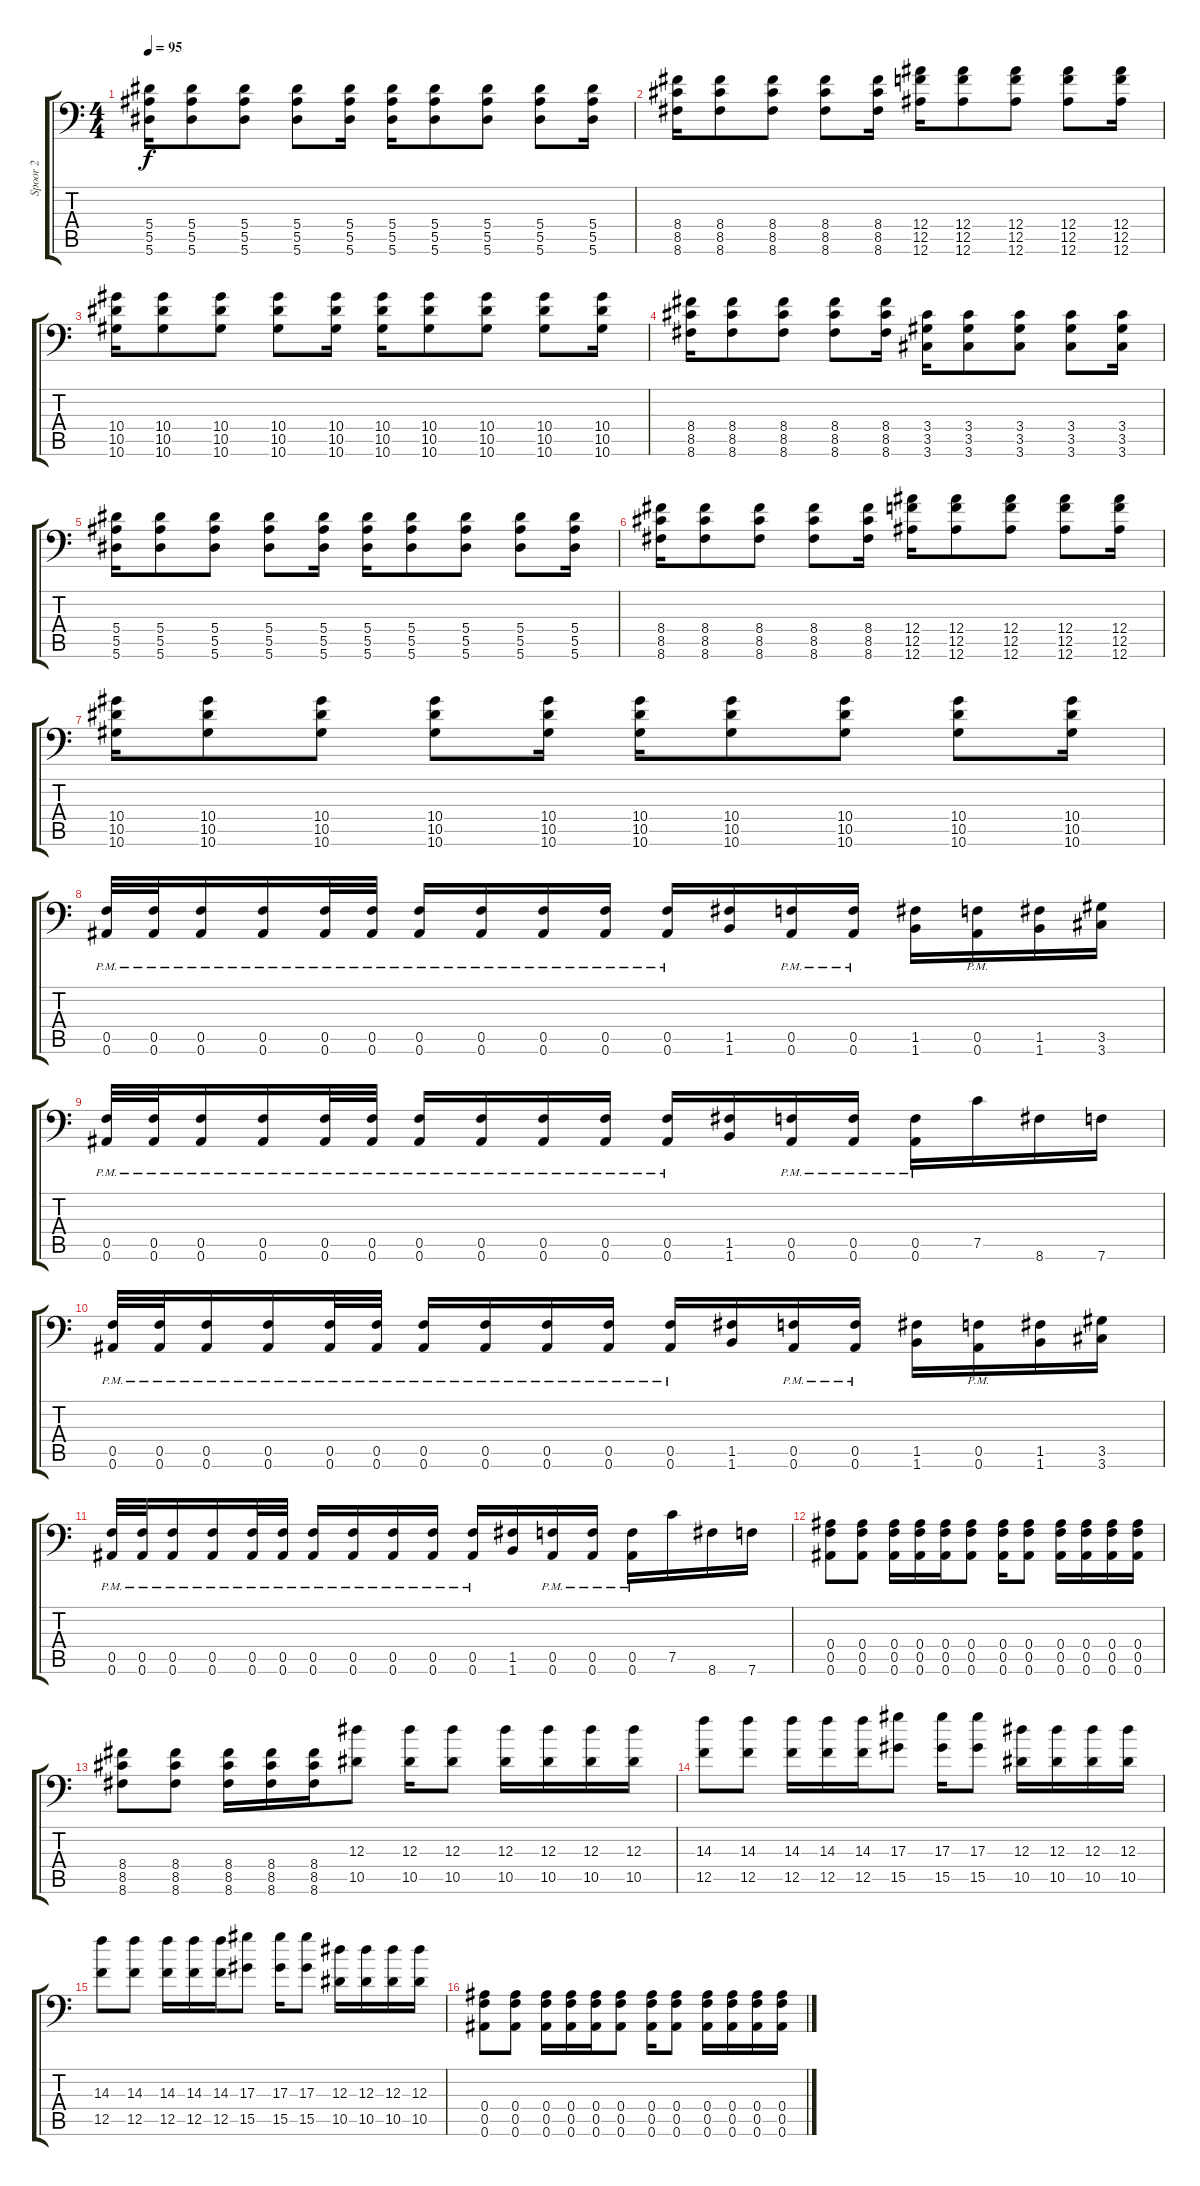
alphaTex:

\track ("Spoor 2" "Spoor 2") {instrument distortionguitar}
\staff {score tabs}
\tuning (C4 G3 Eb3 Bb2 F2 Bb1) {hide}
\ts (4 4)
\tempo 95
\clef f4
\ks c
(5.4 5.5 5.6).16{dy f} (5.4 5.5 5.6).8 (5.4 5.5 5.6).8 (5.4 5.5 5.6).8 (5.4 5.5 5.6).16 (5.4 5.5 5.6).16 (5.4 5.5 5.6).8 (5.4 5.5 5.6).8 (5.4 5.5 5.6).8 (5.4 5.5 5.6).16 |
(8.4 8.5 8.6).16 (8.4 8.5 8.6).8 (8.4 8.5 8.6).8 (8.4 8.5 8.6).8 (8.4 8.5 8.6).16 (12.4 12.5 12.6).16 (12.4 12.5 12.6).8 (12.4 12.5 12.6).8 (12.4 12.5 12.6).8 (12.4 12.5 12.6).16 |
(10.4 10.5 10.6).16 (10.4 10.5 10.6).8 (10.4 10.5 10.6).8 (10.4 10.5 10.6).8 (10.4 10.5 10.6).16 (10.4 10.5 10.6).16 (10.4 10.5 10.6).8 (10.4 10.5 10.6).8 (10.4 10.5 10.6).8 (10.4 10.5 10.6).16 |
(8.4 8.5 8.6).16 (8.4 8.5 8.6).8 (8.4 8.5 8.6).8 (8.4 8.5 8.6).8 (8.4 8.5 8.6).16 (3.4 3.5 3.6).16 (3.4 3.5 3.6).8 (3.4 3.5 3.6).8 (3.4 3.5 3.6).8 (3.4 3.5 3.6).16 |
(5.4 5.5 5.6).16 (5.4 5.5 5.6).8 (5.4 5.5 5.6).8 (5.4 5.5 5.6).8 (5.4 5.5 5.6).16 (5.4 5.5 5.6).16 (5.4 5.5 5.6).8 (5.4 5.5 5.6).8 (5.4 5.5 5.6).8 (5.4 5.5 5.6).16 |
(8.4 8.5 8.6).16 (8.4 8.5 8.6).8 (8.4 8.5 8.6).8 (8.4 8.5 8.6).8 (8.4 8.5 8.6).16 (12.4 12.5 12.6).16 (12.4 12.5 12.6).8 (12.4 12.5 12.6).8 (12.4 12.5 12.6).8 (12.4 12.5 12.6).16 |
(10.4 10.5 10.6).16 (10.4 10.5 10.6).8 (10.4 10.5 10.6).8 (10.4 10.5 10.6).8 (10.4 10.5 10.6).16 (10.4 10.5 10.6).16 (10.4 10.5 10.6).8 (10.4 10.5 10.6).8 (10.4 10.5 10.6).8 (10.4 10.5 10.6).16 |
(0.5{pm} 0.6{pm}).32 (0.5{pm} 0.6{pm}).32 (0.5{pm} 0.6{pm}).16 (0.5{pm} 0.6{pm}).16 (0.5{pm} 0.6{pm}).32 (0.5{pm} 0.6{pm}).32 (0.5{pm} 0.6{pm}).16 (0.5{pm} 0.6{pm}).16 (0.5{pm} 0.6{pm}).16 (0.5{pm} 0.6{pm}).16 (0.5{pm} 0.6{pm}).16 (1.5 1.6).16 (0.5{pm} 0.6{pm}).16 (0.5{pm} 0.6{pm}).16 (1.5 1.6).16 (0.5{pm} 0.6{pm}).16 (1.5 1.6).16 (3.5 3.6).16 |
(0.5{pm} 0.6{pm}).32 (0.5{pm} 0.6{pm}).32 (0.5{pm} 0.6{pm}).16 (0.5{pm} 0.6{pm}).16 (0.5{pm} 0.6{pm}).32 (0.5{pm} 0.6{pm}).32 (0.5{pm} 0.6{pm}).16 (0.5{pm} 0.6{pm}).16 (0.5{pm} 0.6{pm}).16 (0.5{pm} 0.6{pm}).16 (0.5{pm} 0.6{pm}).16 (1.5 1.6).16 (0.5{pm} 0.6{pm}).16 (0.5{pm} 0.6{pm}).16 (0.5{pm} 0.6{pm}).16 7.5.16 8.6.16 7.6.16 |
(0.5{pm} 0.6{pm}).32 (0.5{pm} 0.6{pm}).32 (0.5{pm} 0.6{pm}).16 (0.5{pm} 0.6{pm}).16 (0.5{pm} 0.6{pm}).32 (0.5{pm} 0.6{pm}).32 (0.5{pm} 0.6{pm}).16 (0.5{pm} 0.6{pm}).16 (0.5{pm} 0.6{pm}).16 (0.5{pm} 0.6{pm}).16 (0.5{pm} 0.6{pm}).16 (1.5 1.6).16 (0.5{pm} 0.6{pm}).16 (0.5{pm} 0.6{pm}).16 (1.5 1.6).16 (0.5{pm} 0.6{pm}).16 (1.5 1.6).16 (3.5 3.6).16 |
(0.5{pm} 0.6{pm}).32 (0.5{pm} 0.6{pm}).32 (0.5{pm} 0.6{pm}).16 (0.5{pm} 0.6{pm}).16 (0.5{pm} 0.6{pm}).32 (0.5{pm} 0.6{pm}).32 (0.5{pm} 0.6{pm}).16 (0.5{pm} 0.6{pm}).16 (0.5{pm} 0.6{pm}).16 (0.5{pm} 0.6{pm}).16 (0.5{pm} 0.6{pm}).16 (1.5 1.6).16 (0.5{pm} 0.6{pm}).16 (0.5{pm} 0.6{pm}).16 (0.5{pm} 0.6{pm}).16 7.5.16 8.6.16 7.6.16 |
(0.4 0.5 0.6).8 (0.4 0.5 0.6).8 (0.4 0.5 0.6).16 (0.4 0.5 0.6).16 (0.4 0.5 0.6).16 (0.4 0.5 0.6).8 (0.4 0.5 0.6).16 (0.4 0.5 0.6).8 (0.4 0.5 0.6).16 (0.4 0.5 0.6).16 (0.4 0.5 0.6).16 (0.4 0.5 0.6).16 |
(8.4 8.5 8.6).8 (8.4 8.5 8.6).8 (8.4 8.5 8.6).16 (8.4 8.5 8.6).16 (8.4 8.5 8.6).16 (12.3 10.5).8 (12.3 10.5).16 (12.3 10.5).8 (12.3 10.5).16 (12.3 10.5).16 (12.3 10.5).16 (12.3 10.5).16 |
(14.3 12.5).8 (14.3 12.5).8 (14.3 12.5).16 (14.3 12.5).16 (14.3 12.5).16 (17.3 15.5).8 (17.3 15.5).16 (17.3 15.5).8 (12.3 10.5).16 (12.3 10.5).16 (12.3 10.5).16 (12.3 10.5).16 |
(14.3 12.5).8 (14.3 12.5).8 (14.3 12.5).16 (14.3 12.5).16 (14.3 12.5).16 (17.3 15.5).8 (17.3 15.5).16 (17.3 15.5).8 (12.3 10.5).16 (12.3 10.5).16 (12.3 10.5).16 (12.3 10.5).16 |
(0.4 0.5 0.6).8 (0.4 0.5 0.6).8 (0.4 0.5 0.6).16 (0.4 0.5 0.6).16 (0.4 0.5 0.6).16 (0.4 0.5 0.6).8 (0.4 0.5 0.6).16 (0.4 0.5 0.6).8 (0.4 0.5 0.6).16 (0.4 0.5 0.6).16 (0.4 0.5 0.6).16 (0.4 0.5 0.6).16
